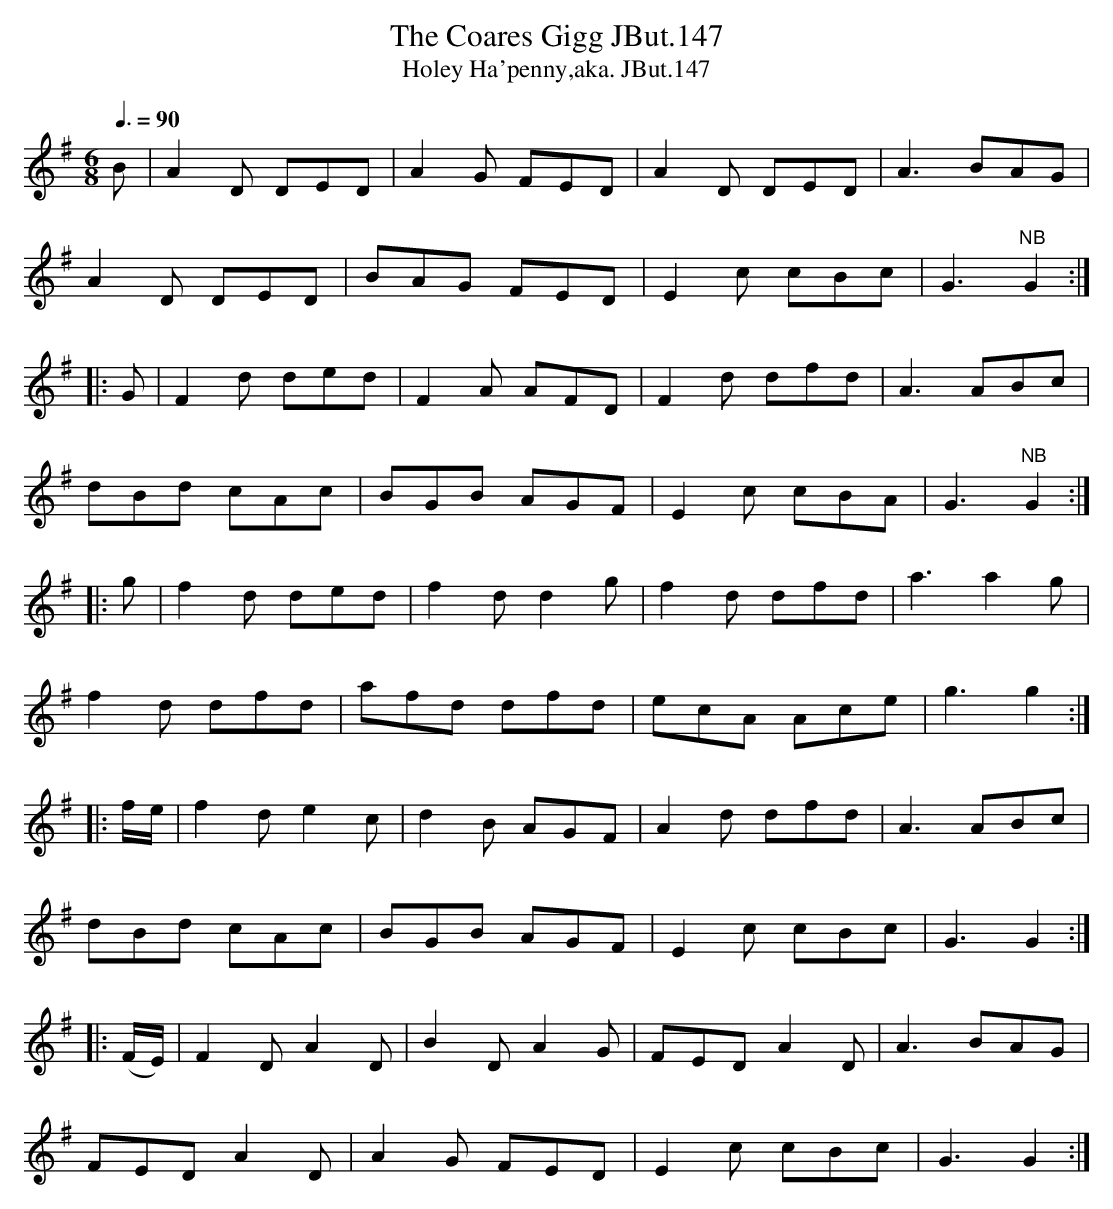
X:1
T:Coares Gigg JBut.147, The
T:Holey Ha'penny,aka. JBut.147
M:6/8
L:1/8
Q:3/8=90
K:G
B | A2D DED | A2G FED | A2D DED | A3 BAG |
A2D DED | BAG FED | E2c cBc | G3 "NB"G2 :|
|:G | F2d ded | F2A AFD | F2d dfd | A3 ABc |
dBd cAc | BGB AGF | E2c cBA | G3 "NB"G2 :|
|:g | f2d ded | f2d d2g | f2d dfd | a3 a2g |
f2d dfd | afd dfd | ecA Ace | g3 g2 :|
|:f/e/ | f2d e2c | d2B AGF | A2d dfd | A3 ABc |
dBd cAc | BGB AGF | E2c cBc | G3 G2 :|
|: (F/E/) | F2D A2D | B2D A2G | FED A2D | A3 BAG |
FED A2D | A2G FED | E2c cBc | G3 G2 :|
